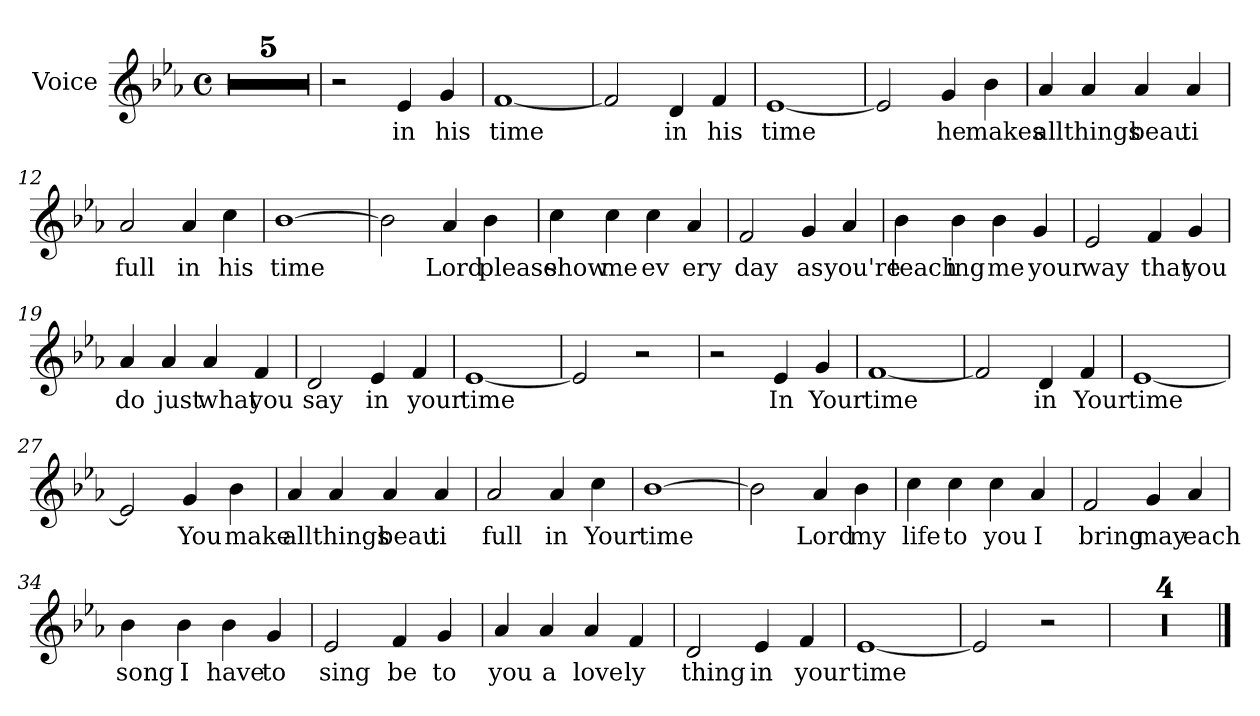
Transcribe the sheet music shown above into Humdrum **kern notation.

**kern	**text
*part1	*part1
*staff1	*staff1
*I"Voice	*
*I'V	*
*clefG2	*
*k[b-e-a-]	*
*E-:	*
*M4/4	*
*met(c)	*
*MM100	*
=1	=1
1r	.
=2	=2
1r	.
=3	=3
1r	.
=4	=4
1r	.
=5	=5
1r	.
=6	=6
2r	.
!	!LO:LY:b
4e-/	in
!	!LO:LY:b
4g/	his
=7	=7
!	!LO:LY:b
[1f	time
=8	=8
2f/]	.
!	!LO:LY:b
4d/	in
!	!LO:LY:b
4f/	his
=9	=9
!	!LO:LY:b
[1e-	time
=10	=10
2e-/]	.
!	!LO:LY:b
4g/	he
!	!LO:LY:b
4b-\	makes
!!LO:LB:g=z
=11	=11
!	!LO:LY:b
4a-/	all
!	!LO:LY:b
4a-/	things
!	!LO:LY:b
4a-/	beau
!	!LO:LY:b
4a-/	ti
=12	=12
!	!LO:LY:b
2a-/	full
!	!LO:LY:b
4a-/	in
!	!LO:LY:b
4cc\	his
=13	=13
!	!LO:LY:b
[1b-	time
=14	=14
2b-\]	.
!	!LO:LY:b
4a-/	Lord
!	!LO:LY:b
4b-\	please
=15	=15
!	!LO:LY:b
4cc\	show
!	!LO:LY:b
4cc\	me
!	!LO:LY:b
4cc\	ev
!	!LO:LY:b
4a-/	ery
=16	=16
!	!LO:LY:b
2f/	day
!	!LO:LY:b
4g/	as
!	!LO:LY:b
4a-/	you're
!!LO:LB:g=z
=17	=17
!	!LO:LY:b
4b-\	teach
!	!LO:LY:b
4b-\	ing
!	!LO:LY:b
4b-\	me
!	!LO:LY:b
4g/	your
=18	=18
!	!LO:LY:b
2e-/	way
!	!LO:LY:b
4f/	that
!	!LO:LY:b
4g/	you
=19	=19
!	!LO:LY:b
4a-/	do
!	!LO:LY:b
4a-/	just
!	!LO:LY:b
4a-/	what
!	!LO:LY:b
4f/	you
=20	=20
!	!LO:LY:b
2d/	say
!	!LO:LY:b
4e-/	in
!	!LO:LY:b
4f/	your
=21	=21
!	!LO:LY:b
[1e-	time
=22	=22
2e-/]	.
2r	.
!!LO:LB:g=z
=23	=23
2r	.
!	!LO:LY:b
4e-/	In
!	!LO:LY:b
4g/	Your
=24	=24
!	!LO:LY:b
[1f	time
=25	=25
2f/]	.
!	!LO:LY:b
4d/	in
!	!LO:LY:b
4f/	Your
=26	=26
!	!LO:LY:b
[1e-	time
=27	=27
2e-/]	.
!	!LO:LY:b
4g/	You
!	!LO:LY:b
4b-\	make
=28	=28
!	!LO:LY:b
4a-/	all
!	!LO:LY:b
4a-/	things
!	!LO:LY:b
4a-/	beau
!	!LO:LY:b
4a-/	ti
!!LO:LB:g=z
=29	=29
!	!LO:LY:b
2a-/	full
!	!LO:LY:b
4a-/	in
!	!LO:LY:b
4cc\	Your
=30	=30
!	!LO:LY:b
[1b-	time
=31	=31
2b-\]	.
!	!LO:LY:b
4a-/	Lord
!	!LO:LY:b
4b-\	my
=32	=32
!	!LO:LY:b
4cc\	life
!	!LO:LY:b
4cc\	to
!	!LO:LY:b
4cc\	you
!	!LO:LY:b
4a-/	I
=33	=33
!	!LO:LY:b
2f/	bring
!	!LO:LY:b
4g/	may
!	!LO:LY:b
4a-/	each
=34	=34
!	!LO:LY:b
4b-\	song
!	!LO:LY:b
4b-\	I
!	!LO:LY:b
4b-\	have
!	!LO:LY:b
4g/	to
!!LO:LB:g=z
=35	=35
!	!LO:LY:b
2e-/	sing
!	!LO:LY:b
4f/	be
!	!LO:LY:b
4g/	to
=36	=36
!	!LO:LY:b
4a-/	you
!	!LO:LY:b
4a-/	a
!	!LO:LY:b
4a-/	love
!	!LO:LY:b
4f/	ly
=37	=37
!	!LO:LY:b
2d/	thing
!	!LO:LY:b
4e-/	in
!	!LO:LY:b
4f/	your
=38	=38
!	!LO:LY:b
[1e-	time
=39	=39
2e-/]	.
2r	.
=40	=40
1r	.
=41	=41
1r	.
=42	=42
1r	.
=43	=43
1r	.
==	==
*-	*-
